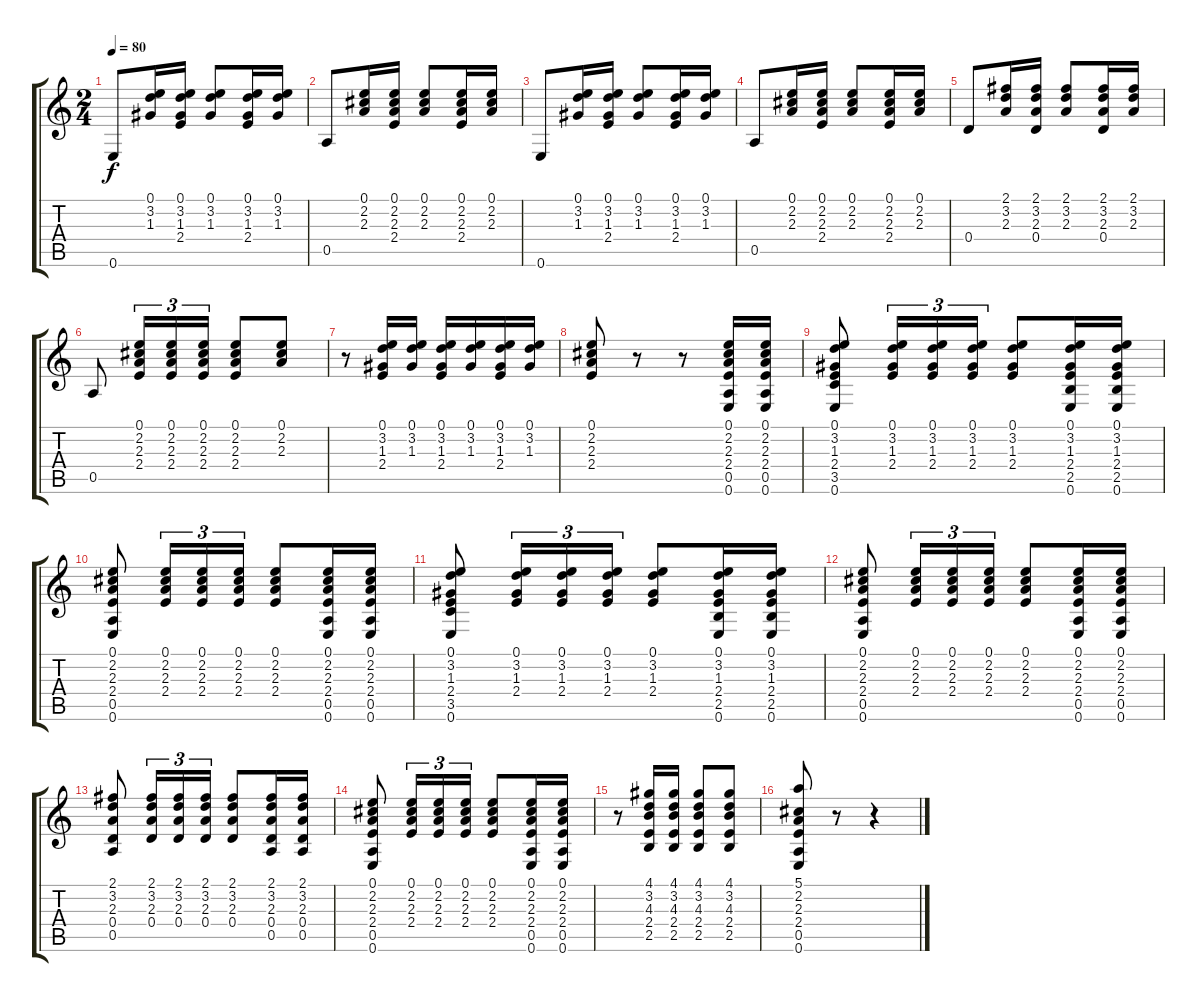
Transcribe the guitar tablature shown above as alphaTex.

\track "" {instrument acousticguitarsteel}
\staff {score tabs}
\tuning (E4 B3 G3 D3 A2 E2) {hide}
\ts (2 4)
\tempo 80
\clef g2
\ks c
0.6.8{dy f} (0.1 3.2 1.3).16 (0.1 3.2 1.3 2.4).16 (0.1 3.2 1.3).8 (0.1 3.2 1.3 2.4).16 (0.1 3.2 1.3).16 |
0.5.8 (0.1 2.2 2.3).16 (0.1 2.2 2.3 2.4).16 (0.1 2.2 2.3).8 (0.1 2.2 2.3 2.4).16 (0.1 2.2 2.3).16 |
0.6.8 (0.1 3.2 1.3).16 (0.1 3.2 1.3 2.4).16 (0.1 3.2 1.3).8 (0.1 3.2 1.3 2.4).16 (0.1 3.2 1.3).16 |
0.5.8 (0.1 2.2 2.3).16 (0.1 2.2 2.3 2.4).16 (0.1 2.2 2.3).8 (0.1 2.2 2.3 2.4).16 (0.1 2.2 2.3).16 |
0.4.8 (2.1 3.2 2.3).16 (2.1 3.2 2.3 0.4).16 (2.1 3.2 2.3).8 (2.1 3.2 2.3 0.4).16 (2.1 3.2 2.3).16 |
0.5.8 (0.1 2.2 2.3 2.4).16{tu (3 2)} (0.1 2.2 2.3 2.4).16{tu (3 2)} (0.1 2.2 2.3 2.4).16{tu (3 2)} (0.1 2.2 2.3 2.4).8 (0.1 2.2 2.3).8 |
r.8 (0.1 3.2 1.3 2.4).16 (0.1 3.2 1.3).16 (0.1 3.2 1.3 2.4).16 (0.1 3.2 1.3).16 (0.1 3.2 1.3 2.4).16 (0.1 3.2 1.3).16 |
(0.1 2.2 2.3 2.4).8 r.8 r.8 (0.1 2.2 2.3 2.4 0.5 0.6).16 (0.1 2.2 2.3 2.4 0.5 0.6).16 |
(0.1 3.2 1.3 2.4 3.5 0.6).8 (0.1 3.2 1.3 2.4).16{tu (3 2)} (0.1 3.2 1.3 2.4).16{tu (3 2)} (0.1 3.2 1.3 2.4).16{tu (3 2)} (0.1 3.2 1.3 2.4).8 (0.1 3.2 1.3 2.4 2.5 0.6).16 (0.1 3.2 1.3 2.4 2.5 0.6).16 |
(0.1 2.2 2.3 2.4 0.5 0.6).8 (0.1 2.2 2.3 2.4).16{tu (3 2)} (0.1 2.2 2.3 2.4).16{tu (3 2)} (0.1 2.2 2.3 2.4).16{tu (3 2)} (0.1 2.2 2.3 2.4).8 (0.1 2.2 2.3 2.4 0.5 0.6).16 (0.1 2.2 2.3 2.4 0.5 0.6).16 |
(0.1 3.2 1.3 2.4 3.5 0.6).8 (0.1 3.2 1.3 2.4).16{tu (3 2)} (0.1 3.2 1.3 2.4).16{tu (3 2)} (0.1 3.2 1.3 2.4).16{tu (3 2)} (0.1 3.2 1.3 2.4).8 (0.1 3.2 1.3 2.4 2.5 0.6).16 (0.1 3.2 1.3 2.4 2.5 0.6).16 |
(0.1 2.2 2.3 2.4 0.5 0.6).8 (0.1 2.2 2.3 2.4).16{tu (3 2)} (0.1 2.2 2.3 2.4).16{tu (3 2)} (0.1 2.2 2.3 2.4).16{tu (3 2)} (0.1 2.2 2.3 2.4).8 (0.1 2.2 2.3 2.4 0.5 0.6).16 (0.1 2.2 2.3 2.4 0.5 0.6).16 |
(2.1 3.2 2.3 0.4 0.5).8 (2.1 3.2 2.3 0.4).16{tu (3 2)} (2.1 3.2 2.3 0.4).16{tu (3 2)} (2.1 3.2 2.3 0.4).16{tu (3 2)} (2.1 3.2 2.3 0.4).8 (2.1 3.2 2.3 0.4 0.5).16 (2.1 3.2 2.3 0.4 0.5).16 |
(0.1 2.2 2.3 2.4 0.5 0.6).8 (0.1 2.2 2.3 2.4).16{tu (3 2)} (0.1 2.2 2.3 2.4).16{tu (3 2)} (0.1 2.2 2.3 2.4).16{tu (3 2)} (0.1 2.2 2.3 2.4).8 (0.1 2.2 2.3 2.4 0.5 0.6).16 (0.1 2.2 2.3 2.4 0.5 0.6).16 |
r.8 (4.1 3.2 4.3 2.4 2.5).16 (4.1 3.2 4.3 2.4 2.5).16 (4.1 3.2 4.3 2.4 2.5).8 (4.1 3.2 4.3 2.4 2.5).8 |
(5.1 2.2 2.3 2.4 0.5 0.6).8 r.8 r.4
